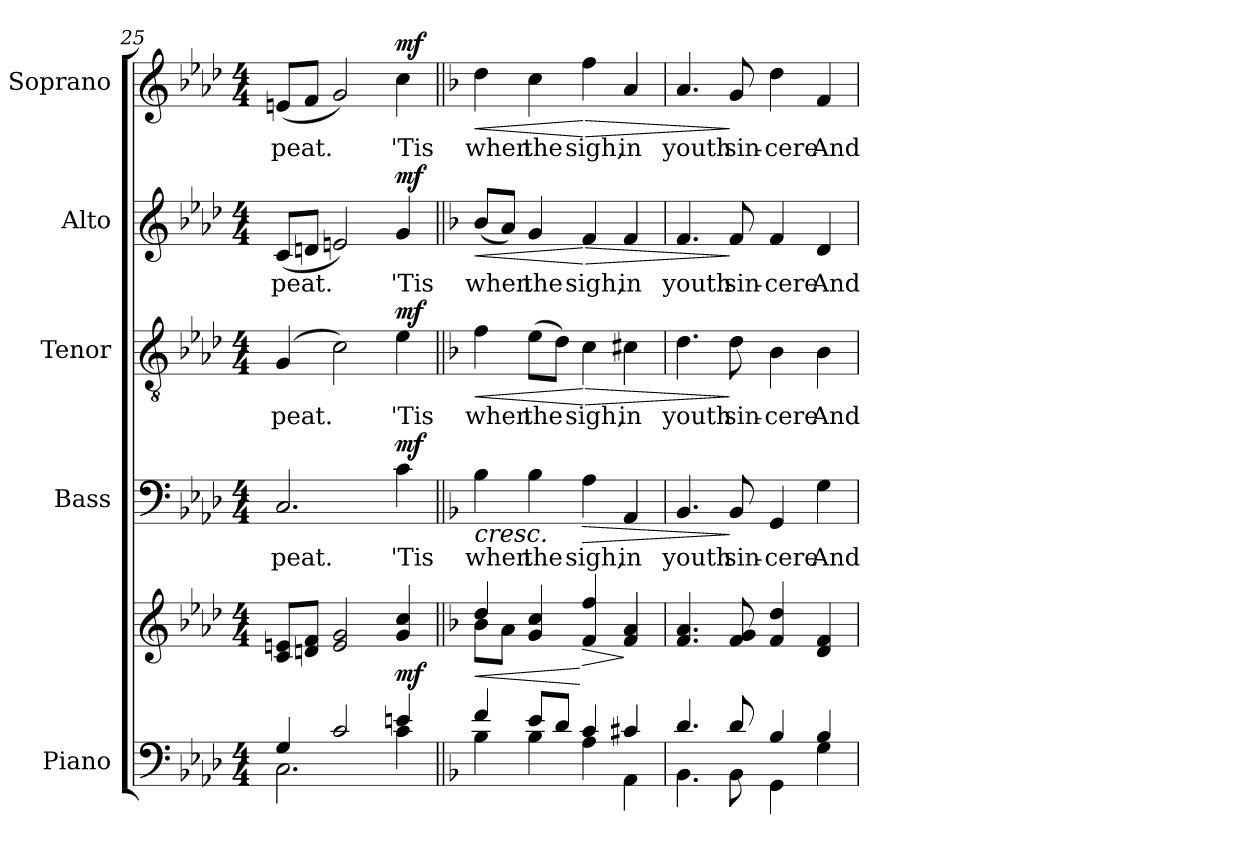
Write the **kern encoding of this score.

**kern	**kern	**dynam	**kern	**text	**dynam	**kern	**text	**dynam	**kern	**text	**dynam	**kern	**text	**dynam
*part5	*part5	*part5	*part4	*part4	*part4	*part3	*part3	*part3	*part2	*part2	*part2	*part1	*part1	*part1
*staff6	*staff5	*staff5/6	*staff4	*staff4	*staff4	*staff3	*staff3	*staff3	*staff2	*staff2	*staff2	*staff1	*staff1	*staff1
*I"Piano	*	*	*I"Bass	*	*	*I"Tenor	*	*	*I"Alto	*	*	*I"Soprano	*	*
*I'Pno.	*	*	*I'B.	*	*	*I'T.	*	*	*I'A.	*	*	*I'S.	*	*
*clefF4	*clefG2	*	*clefF4	*	*	*clefGv2	*	*	*clefG2	*	*	*clefG2	*	*
*	*	*	*	*	*	*ITrd7c12	*	*	*	*	*	*	*	*
*k[b-e-a-d-]	*k[b-e-a-d-]	*	*k[b-e-a-d-]	*	*	*k[b-e-a-d-]	*	*	*k[b-e-a-d-]	*	*	*k[b-e-a-d-]	*	*
*A-:	*A-:	*	*A-:	*	*	*A-:	*	*	*A-:	*	*	*A-:	*	*
*M4/4	*M4/4	*	*M4/4	*	*	*M4/4	*	*	*M4/4	*	*	*M4/4	*	*
=25	=25	=25	=25	=25	=25	=25	=25	=25	=25	=25	=25	=25	=25	=25
*^	*	*	*	*	*	*	*	*	*	*	*	*	*	*
!	!	!	!	!	!LO:LY:b:color=#000000	!	!	!	!	!	!	!	!	!	!
!	!	!	!	!	!	!	!	!LO:LY:b:color=#000000	!	!	!	!	!	!	!
!	!	!	!	!	!	!	!	!	!	!	!LO:LY:b:color=#000000	!	!	!	!
!	!	!	!	!	!	!	!	!	!	!	!	!	!	!LO:LY:b:color=#000000	!
4Gi/	2.Ci\	8ci/ 8eniL	.	2.Ci/	-peat.	.	(4GGi/	-peat.	.	(8ci/L	-peat.	.	(8eni/L	-peat.	.
.	.	8dni/ 8fiJ	.	.	.	.	.	.	.	8dni/J	.	.	8fi/J	.	.
2ci/	.	2ei/ 2gi	.	.	.	.	2Ci\)	.	.	2eni/)	.	.	2gi/)	.	.
!	!	!	!	!	!LO:LY:b:color=#000000	!	!	!	!	!	!	!	!	!	!
!	!	!	!	!	!	!	!	!LO:LY:b:color=#000000	!	!	!	!	!	!	!
!	!	!	!	!	!	!	!	!	!	!	!LO:LY:b:color=#000000	!	!	!	!
!	!	!	!	!	!	!	!	!	!	!	!	!	!	!LO:LY:b:color=#000000	!
4eni/	4ci\	4gi/ 4cci	mf	4ci\	'Tis	mf	4E-i\	'Tis	mf	4gi/	'Tis	mf	4cci\	'Tis	mf
*v	*v	*	*	*	*	*	*	*	*	*	*	*	*	*	*
=26||	=26||	=26||	=26||	=26||	=26||	=26||	=26||	=26||	=26||	=26||	=26||	=26||	=26||	=26||
*k[b-]	*k[b-]	*	*k[b-]	*	*	*k[b-]	*	*	*k[b-]	*	*	*k[b-]	*	*
*F:	*F:	*	*F:	*	*	*F:	*	*	*F:	*	*	*F:	*	*
*^	*	*	*	*	*	*	*	*	*	*	*	*	*	*
*	*^	*	*	*	*	*	*	*	*	*	*	*	*	*	*
!	!	!	!	!LO:HP:b	!	!	!	!	!	!	!	!	!	!	!	!
*	*	*	*^	*	*	*	*	*	*	*	*	*	*	*	*	*
!	!	!	!	!	!	!	!LO:LY:b:color=#000000	!LO:HP:b	!	!	!	!	!	!	!	!	!
!	!	!	!	!	!	!	!	!	!	!LO:LY:b:color=#000000	!LO:HP:b	!	!	!	!	!	!
!	!	!	!	!	!	!	!	!	!	!	!	!	!LO:LY:b:color=#000000	!LO:HP:b	!	!	!
!	!	!	!	!	!	!	!	!	!	!	!	!	!	!	!	!LO:LY:b:color=#000000	!LO:HP:b
4fi/	2ryy	4B-i\	4ddi/	8b-i\L	<	4B-i\	when	<	4Fi\	when	<	(8b-i/L	when	<	4ddi\	when	<
.	.	.	.	8ai\J	.	.	.	.	.	.	.	8ai/J)	.	.	.	.	.
!	!	!	!	!	!	!	!LO:LY:b:color=#000000	!	!	!	!	!	!	!	!	!	!
!	!	!	!	!	!	!	!	!	!	!LO:LY:b:color=#000000	!	!	!	!	!	!	!
!	!	!	!	!	!	!	!	!	!	!	!	!	!LO:LY:b:color=#000000	!	!	!	!
!	!	!	!	!	!	!	!	!	!	!	!	!	!	!	!	!LO:LY:b:color=#000000	!
8ei/L	.	4B-i\	4gi/ 4cci	2.ryy	.	4B-i\	the	.	(8Ei\L	the	.	4gi/	the	.	4cci\	the	.
8di/J	.	.	.	.	.	.	.	.	8Di\J)	.	.	.	.	.	.	.	.
!	!	!	!	!	!LO:HP:n=1:b	!	!	!	!	!	!	!	!	!	!	!	!
!	!	!	!	!	!	!	!LO:LY:b:color=#000000	!LO:HP:b	!	!	!	!	!	!	!	!	!
!	!	!	!	!	!	!	!	!	!	!LO:LY:b:color=#000000	!LO:HP:n=1:b	!	!	!	!	!	!
!	!	!	!	!	!	!	!	!	!	!	!	!	!LO:LY:b:color=#000000	!LO:HP:n=1:b	!	!	!
!	!	!	!	!	!	!	!	!	!	!	!	!	!	!	!	!LO:LY:b:color=#000000	!LO:HP:n=1:b
4ci/	4Ai\	4ryy	4fi/ 4ffi	.	[ >	4Ai\	sigh,	>	4Ci\	sigh,	[ >	4fi/	sigh,	[ >	4ffi\	sigh,	[ >
!	!	!	!	!	!	!	!LO:LY:b:color=#000000	!	!	!	!	!	!	!	!	!	!
!	!	!	!	!	!	!	!	!	!	!LO:LY:b:color=#000000	!	!	!	!	!	!	!
!	!	!	!	!	!	!	!	!	!	!	!	!	!LO:LY:b:color=#000000	!	!	!	!
!	!	!	!	!	!	!	!	!	!	!	!	!	!	!	!	!LO:LY:b:color=#000000	!
4c#Xi/	4ryy	4AAi\	4fi/ 4ai	.	]	4AAi/	in	[	4C#Xi\	in	.	4fi/	in	.	4ai/	in	.
*	*v	*v	*	*	*	*	*	*	*	*	*	*	*	*	*	*	*
*	*	*v	*v	*	*	*	*	*	*	*	*	*	*	*	*	*
=27	=27	=27	=27	=27	=27	=27	=27	=27	=27	=27	=27	=27	=27	=27	=27
*	*^	*	*	*	*	*	*	*	*	*	*	*	*	*	*
!	!	!	!	!	!	!LO:LY:b:color=#000000	!	!	!	!	!	!	!	!	!	!
*	*v	*v	*	*	*	*	*	*	*	*	*	*	*	*	*	*
*	*^	*	*	*	*	*	*	*	*	*	*	*	*	*	*
!	!	!	!	!	!	!	!	!	!LO:LY:b:color=#000000	!	!	!	!	!	!	!
*	*v	*v	*	*	*	*	*	*	*	*	*	*	*	*	*	*
*	*^	*	*	*	*	*	*	*	*	*	*	*	*	*	*
!	!	!	!	!	!	!	!	!	!	!	!	!LO:LY:b:color=#000000	!	!	!	!
*	*v	*v	*	*	*	*	*	*	*	*	*	*	*	*	*	*
*	*^	*	*	*	*	*	*	*	*	*	*	*	*	*	*
!	!	!	!	!	!	!	!	!	!	!	!	!	!	!	!LO:LY:b:color=#000000	!
*	*v	*v	*	*	*	*	*	*	*	*	*	*	*	*	*	*
4.di/	4.BB-i\	4.fi/ 4.ai	.	4.BB-i/	youth	.	4.Di\	youth	.	4.fi/	youth	.	4.ai/	youth	.
!	!	!	!	!	!LO:LY:b:color=#000000	!	!	!	!	!	!	!	!	!	!
!	!	!	!	!	!	!	!	!LO:LY:b:color=#000000	!	!	!	!	!	!	!
!	!	!	!	!	!	!	!	!	!	!	!LO:LY:b:color=#000000	!	!	!	!
!	!	!	!	!	!	!	!	!	!	!	!	!	!	!LO:LY:b:color=#000000	!
8di/	8BB-i\	8fi/ 8gi	.	8BB-i/	sin-	]	8Di\	sin-	]	8fi/	sin-	]	8gi/	sin-	]
!	!	!	!	!	!LO:LY:b:color=#000000	!	!	!	!	!	!	!	!	!	!
!	!	!	!	!	!	!	!	!LO:LY:b:color=#000000	!	!	!	!	!	!	!
!	!	!	!	!	!	!	!	!	!	!	!LO:LY:b:color=#000000	!	!	!	!
!	!	!	!	!	!	!	!	!	!	!	!	!	!	!LO:LY:b:color=#000000	!
4B-i/	4GGi\	4fi/ 4ddi	.	4GGi/	-cere	.	4BB-i\	-cere	.	4fi/	-cere	.	4ddi\	-cere	.
!	!	!	!	!	!LO:LY:b:color=#000000	!	!	!	!	!	!	!	!	!	!
!	!	!	!	!	!	!	!	!LO:LY:b:color=#000000	!	!	!	!	!	!	!
!	!	!	!	!	!	!	!	!	!	!	!LO:LY:b:color=#000000	!	!	!	!
!	!	!	!	!	!	!	!	!	!	!	!	!	!	!LO:LY:b:color=#000000	!
4B-i/	4Gi\	4di/ 4fi	.	4Gi\	And	.	4BB-i\	And	.	4di/	And	.	4fi/	And	.
*v	*v	*	*	*	*	*	*	*	*	*	*	*	*	*	*
=	=	=	=	=	=	=	=	=	=	=	=	=	=	=
*-	*-	*-	*-	*-	*-	*-	*-	*-	*-	*-	*-	*-	*-	*-
